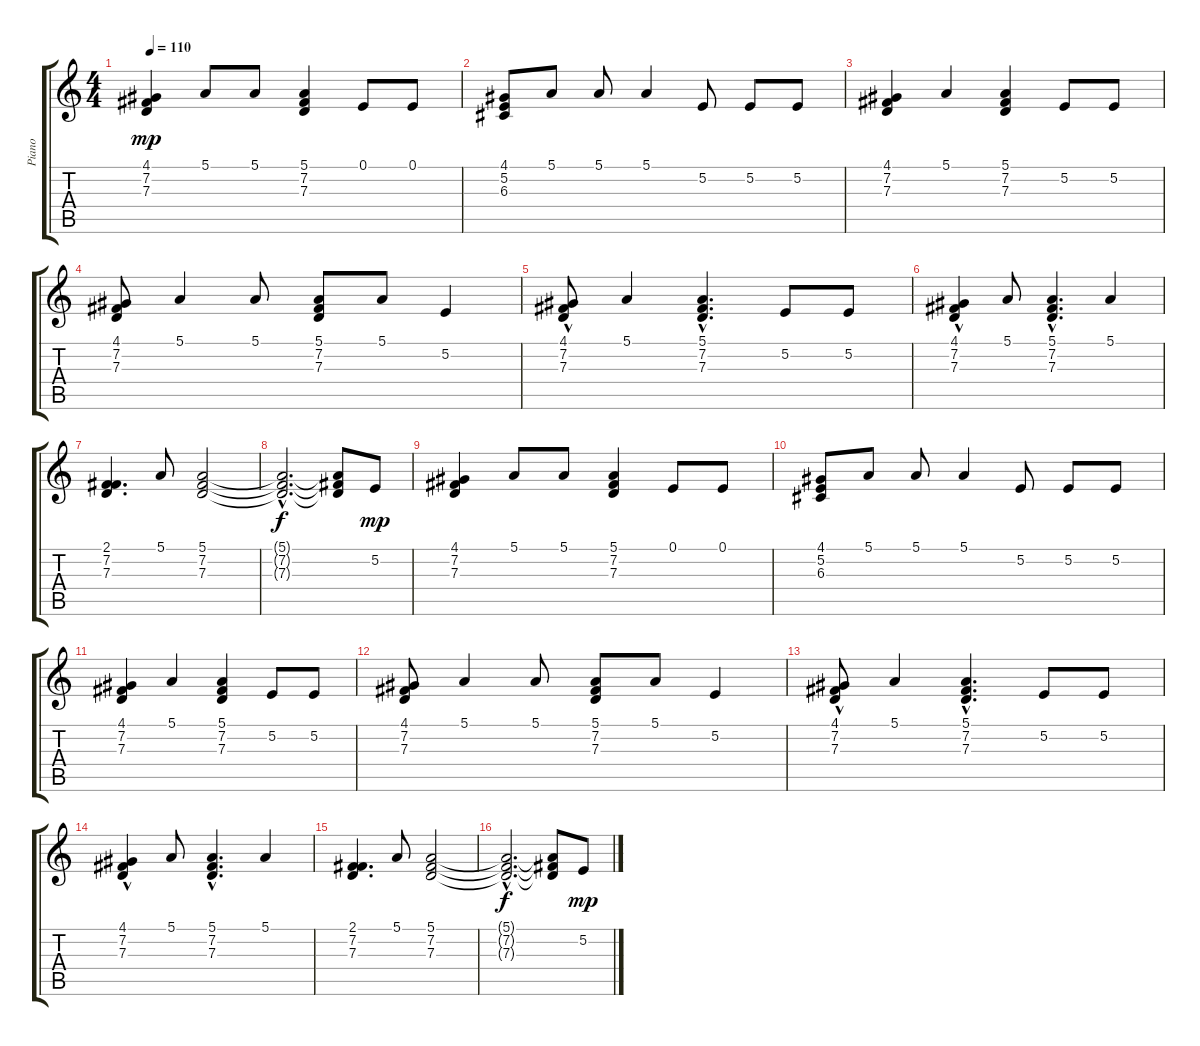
\track ("Piano" "Piano") {instrument acousticgrandpiano}
\staff {score tabs}
\tuning (E4 B3 G3 D3 A2 E2) {hide}
\ts (4 4)
\tempo 110
\clef g2
\ks c
(4.1 7.2 7.3).4{dy mp} 5.1.8 5.1.8 (5.1 7.2 7.3).4 0.1.8 0.1.8 |
(4.1 5.2 6.3).8 5.1.8 5.1.8 5.1.4 5.2.8 5.2.8 5.2.8 |
(4.1 7.2 7.3).4 5.1.4 (5.1 7.2 7.3).4 5.2.8 5.2.8 |
(4.1 7.2 7.3).8 5.1.4 5.1.8 (5.1 7.2 7.3).8 5.1.8 5.2.4 |
(4.1 7.2{hac} 7.3{hac}).8 5.1.4 (5.1{hac} 7.2 7.3).4{d} 5.2.8 5.2.8 |
(4.1 7.2{hac} 7.3{hac}).4 5.1.8 (5.1{hac} 7.2 7.3).4{d} 5.1.4 |
(2.1 7.2 7.3).4{d} 5.1.8 (5.1 7.2 7.3).2 |
(5.1{hac t} 7.2{hac t} 7.3{hac t}).2{d dy f} (5.1{t} 7.2{t} 7.3{t}).8 5.2.8{dy mp} |
(4.1 7.2 7.3).4 5.1.8 5.1.8 (5.1 7.2 7.3).4 0.1.8 0.1.8 |
(4.1 5.2 6.3).8 5.1.8 5.1.8 5.1.4 5.2.8 5.2.8 5.2.8 |
(4.1 7.2 7.3).4 5.1.4 (5.1 7.2 7.3).4 5.2.8 5.2.8 |
(4.1 7.2 7.3).8 5.1.4 5.1.8 (5.1 7.2 7.3).8 5.1.8 5.2.4 |
(4.1 7.2{hac} 7.3{hac}).8 5.1.4 (5.1{hac} 7.2 7.3).4{d} 5.2.8 5.2.8 |
(4.1 7.2{hac} 7.3{hac}).4 5.1.8 (5.1{hac} 7.2 7.3).4{d} 5.1.4 |
(2.1 7.2 7.3).4{d} 5.1.8 (5.1 7.2 7.3).2 |
(5.1{hac t} 7.2{hac t} 7.3{hac t}).2{d dy f} (5.1{t} 7.2{t} 7.3{t}).8 5.2.8{dy mp}
